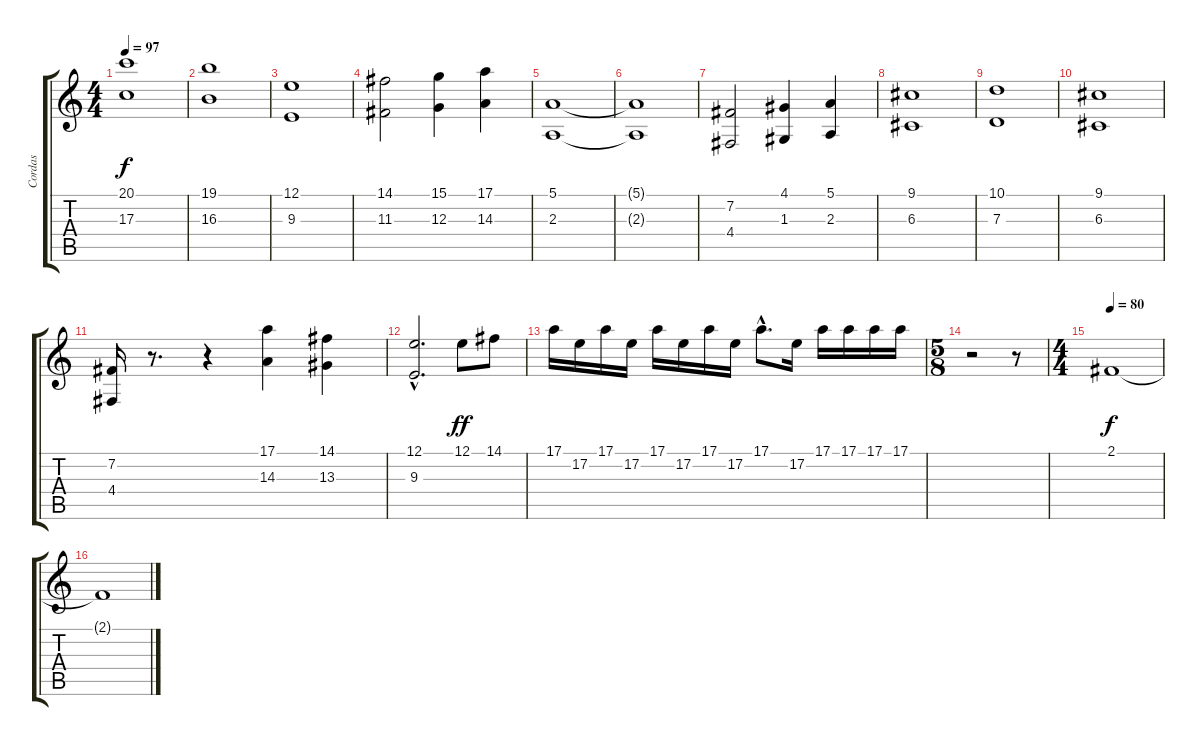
\track ("Cordas" "Cordas") {instrument stringensemble1}
\staff {score tabs}
\tuning (E4 B3 G3 D3 A2 E2) {hide}
\ts (4 4)
\tempo 97
\clef g2
\ks c
(20.1 17.3).1{dy f} |
(19.1 16.3).1 |
(12.1 9.3).1 |
(14.1 11.3).2 (15.1 12.3).4 (17.1 14.3).4 |
(5.1 2.3).1 |
(5.1{t} 2.3{t}).1 |
(7.2 4.4).2 (4.1 1.3).4 (5.1 2.3).4 |
(9.1 6.3).1 |
(10.1 7.3).1 |
(9.1 6.3).1 |
(7.2 4.4).16 r.8{d} r.4 (17.1 14.3).4 (14.1 13.3).4 |
(12.1{hac} 9.3{hac}).2{d} 12.1.8{dy ff} 14.1.8 |
17.1.16 17.2.16 17.1.16 17.2.16 17.1.16 17.2.16 17.1.16 17.2.16 17.1{hac}.8{d} 17.2.16 17.1.16 17.1.16 17.1.16 17.1.16 |
\ts (5 8)
r.2 r.8 |
\ts (4 4)
\tempo 80
2.1.1{dy f} |
2.1{t}.1
